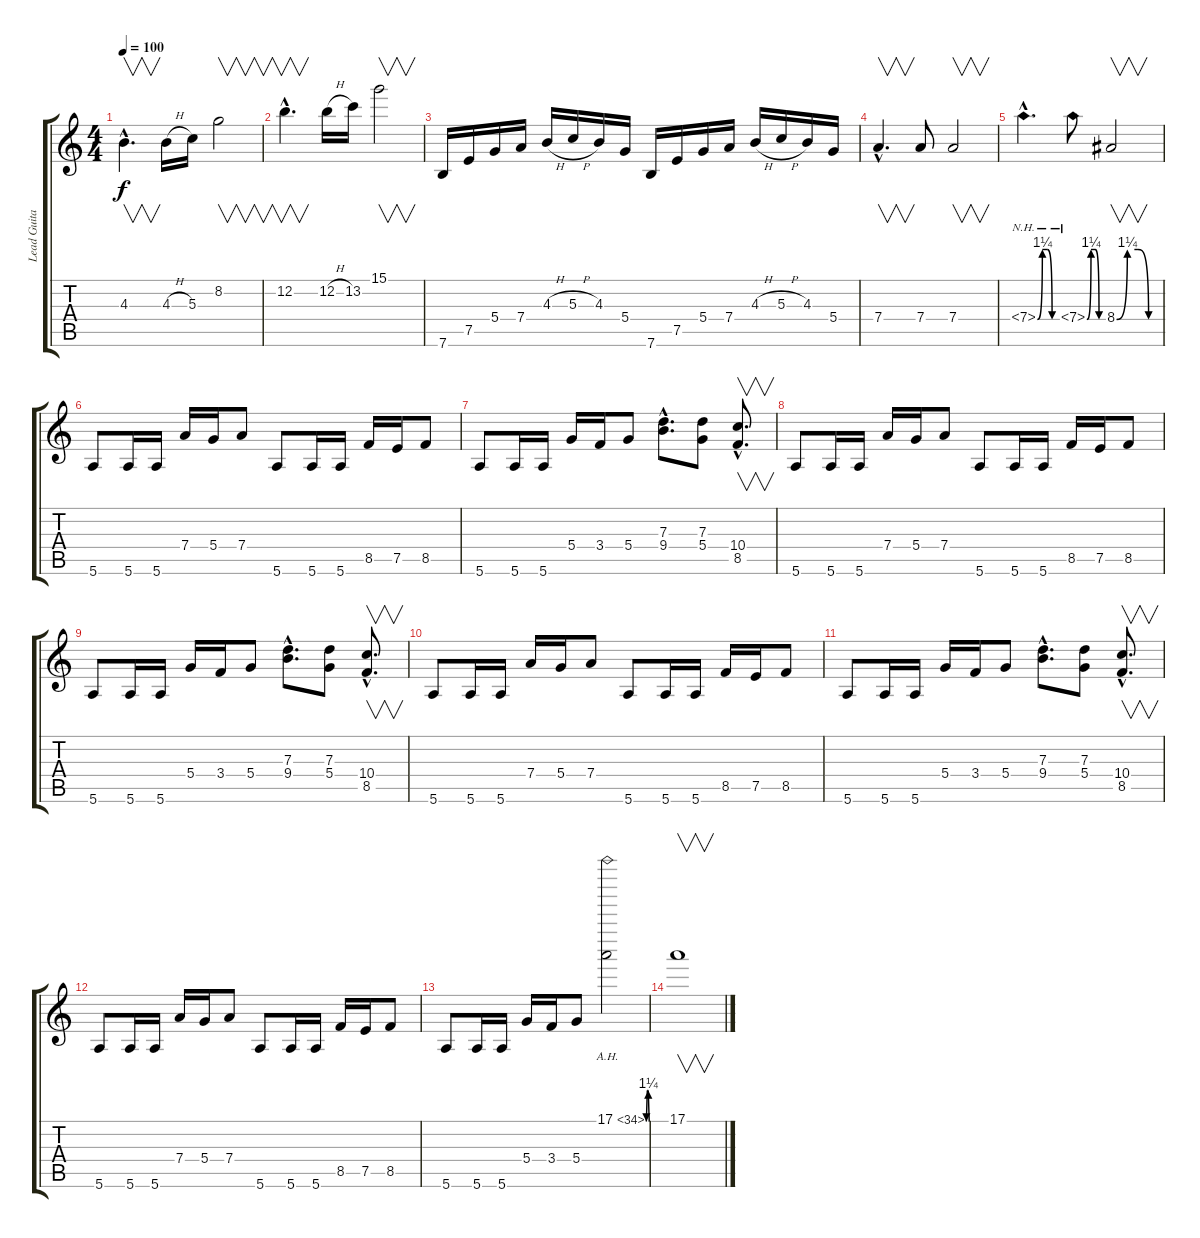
\track ("Lead Guitar 1" "Lead Guita") {instrument overdrivenguitar}
\staff {score tabs}
\tuning (E4 B3 G3 D3 A2 E2) {hide}
\ts (4 4)
\tempo 100
\clef g2
\ks c
4.3{hac}.4{v d dy f} 4.3{h}.16 5.3.16 8.2.2{v} |
12.2{hac}.4{v d} 12.2{h}.16 13.2.16 15.1.2{v} |
7.6.16 7.5.16 5.4.16 7.4.16 4.3{h}.16 5.3{h}.16 4.3.16 5.4.16 7.6.16 7.5.16 5.4.16 7.4.16 4.3{h}.16 5.3{h}.16 4.3.16 5.4.16 |
7.4{hac}.4{v d} 7.4.8 7.4.2{v} |
7.4{be (custom 0 0 15 5 30 5 45 0 60 0) nh hac}.4{d} 7.4{be (custom 0 0 15 5 30 5 45 0 60 0) nh}.8 8.4{be (custom 0 0 15 5 30 5 45 0 60 0)}.2{v} |
5.6.8 5.6.16 5.6.16 7.4.16 5.4.16 7.4.8 5.6.8 5.6.16 5.6.16 8.5.16 7.5.16 8.5.8 |
5.6.8 5.6.16 5.6.16 5.4.16 3.4.16 5.4.8 (7.3{hac} 9.4{hac}).8{d} (7.3 5.4).8 (10.4{hac} 8.5{hac}).8{v d} |
5.6.8 5.6.16 5.6.16 7.4.16 5.4.16 7.4.8 5.6.8 5.6.16 5.6.16 8.5.16 7.5.16 8.5.8 |
5.6.8 5.6.16 5.6.16 5.4.16 3.4.16 5.4.8 (7.3{hac} 9.4{hac}).8{d} (7.3 5.4).8 (10.4{hac} 8.5{hac}).8{v d} |
5.6.8 5.6.16 5.6.16 7.4.16 5.4.16 7.4.8 5.6.8 5.6.16 5.6.16 8.5.16 7.5.16 8.5.8 |
5.6.8 5.6.16 5.6.16 5.4.16 3.4.16 5.4.8 (7.3{hac} 9.4{hac}).8{d} (7.3 5.4).8 (10.4{hac} 8.5{hac}).8{v d} |
5.6.8 5.6.16 5.6.16 7.4.16 5.4.16 7.4.8 5.6.8 5.6.16 5.6.16 8.5.16 7.5.16 8.5.8 |
5.6.8 5.6.16 5.6.16 5.4.16 3.4.16 5.4.8 17.1{be (custom 0 0 15 5 30 5 45 0 60 0) ah 17}.2 |
17.1.1{v}
